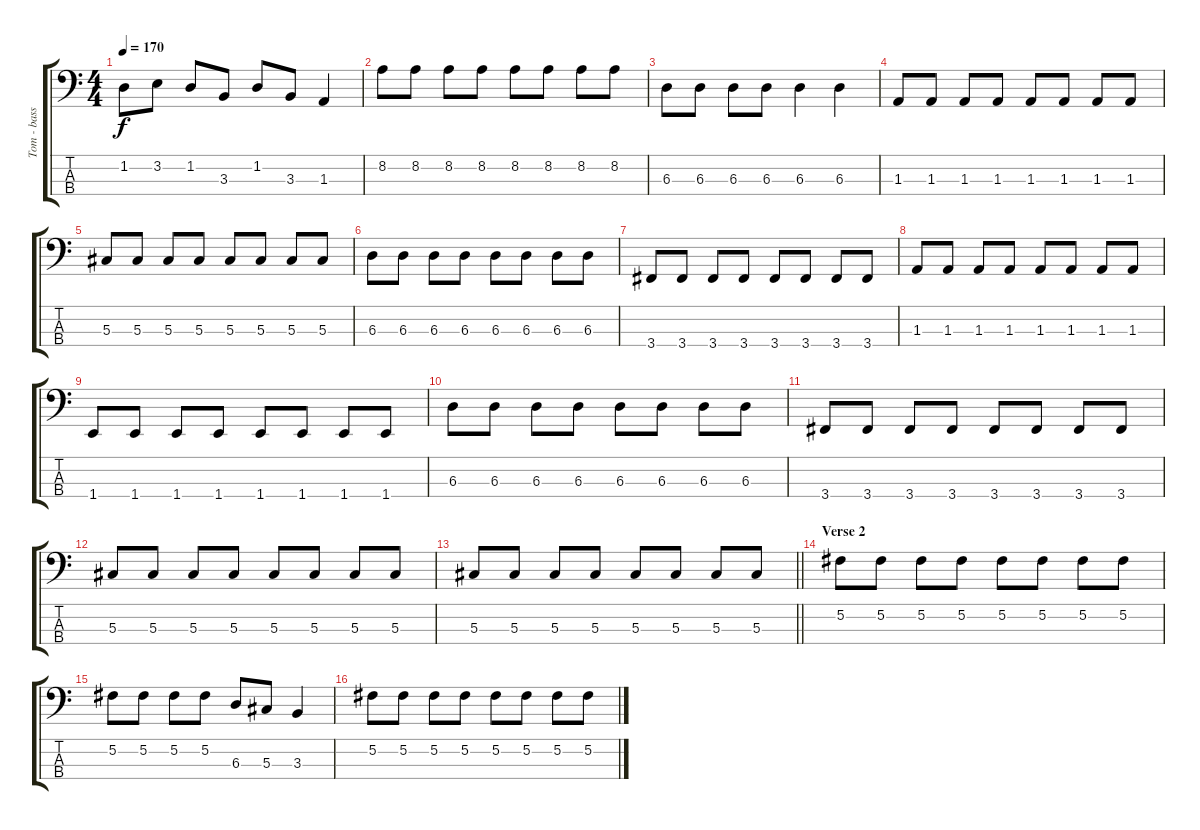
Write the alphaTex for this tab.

\track ("Tom - bass" "Tom - bass") {instrument electricbassfinger}
\staff {score tabs}
\tuning (Gb2 Db2 Ab1 Eb1) {hide}
\ts (4 4)
\tempo 170
\clef f4
\ks c
1.2.8{dy f} 3.2.8 1.2.8 3.3.8 1.2.8 3.3.8 1.3.4 |
8.2.8 8.2.8 8.2.8 8.2.8 8.2.8 8.2.8 8.2.8 8.2.8 |
6.3.8 6.3.8 6.3.8 6.3.8 6.3.4 6.3.4 |
1.3.8 1.3.8 1.3.8 1.3.8 1.3.8 1.3.8 1.3.8 1.3.8 |
5.3.8 5.3.8 5.3.8 5.3.8 5.3.8 5.3.8 5.3.8 5.3.8 |
6.3.8 6.3.8 6.3.8 6.3.8 6.3.8 6.3.8 6.3.8 6.3.8 |
3.4.8 3.4.8 3.4.8 3.4.8 3.4.8 3.4.8 3.4.8 3.4.8 |
1.3.8 1.3.8 1.3.8 1.3.8 1.3.8 1.3.8 1.3.8 1.3.8 |
1.4.8 1.4.8 1.4.8 1.4.8 1.4.8 1.4.8 1.4.8 1.4.8 |
6.3.8 6.3.8 6.3.8 6.3.8 6.3.8 6.3.8 6.3.8 6.3.8 |
3.4.8 3.4.8 3.4.8 3.4.8 3.4.8 3.4.8 3.4.8 3.4.8 |
5.3.8 5.3.8 5.3.8 5.3.8 5.3.8 5.3.8 5.3.8 5.3.8 |
\barLineRight lightlight
5.3.8 5.3.8 5.3.8 5.3.8 5.3.8 5.3.8 5.3.8 5.3.8 |
\section ("" "Verse 2")
5.2.8 5.2.8 5.2.8 5.2.8 5.2.8 5.2.8 5.2.8 5.2.8 |
5.2.8 5.2.8 5.2.8 5.2.8 6.3.8 5.3.8 3.3.4 |
5.2.8 5.2.8 5.2.8 5.2.8 5.2.8 5.2.8 5.2.8 5.2.8
